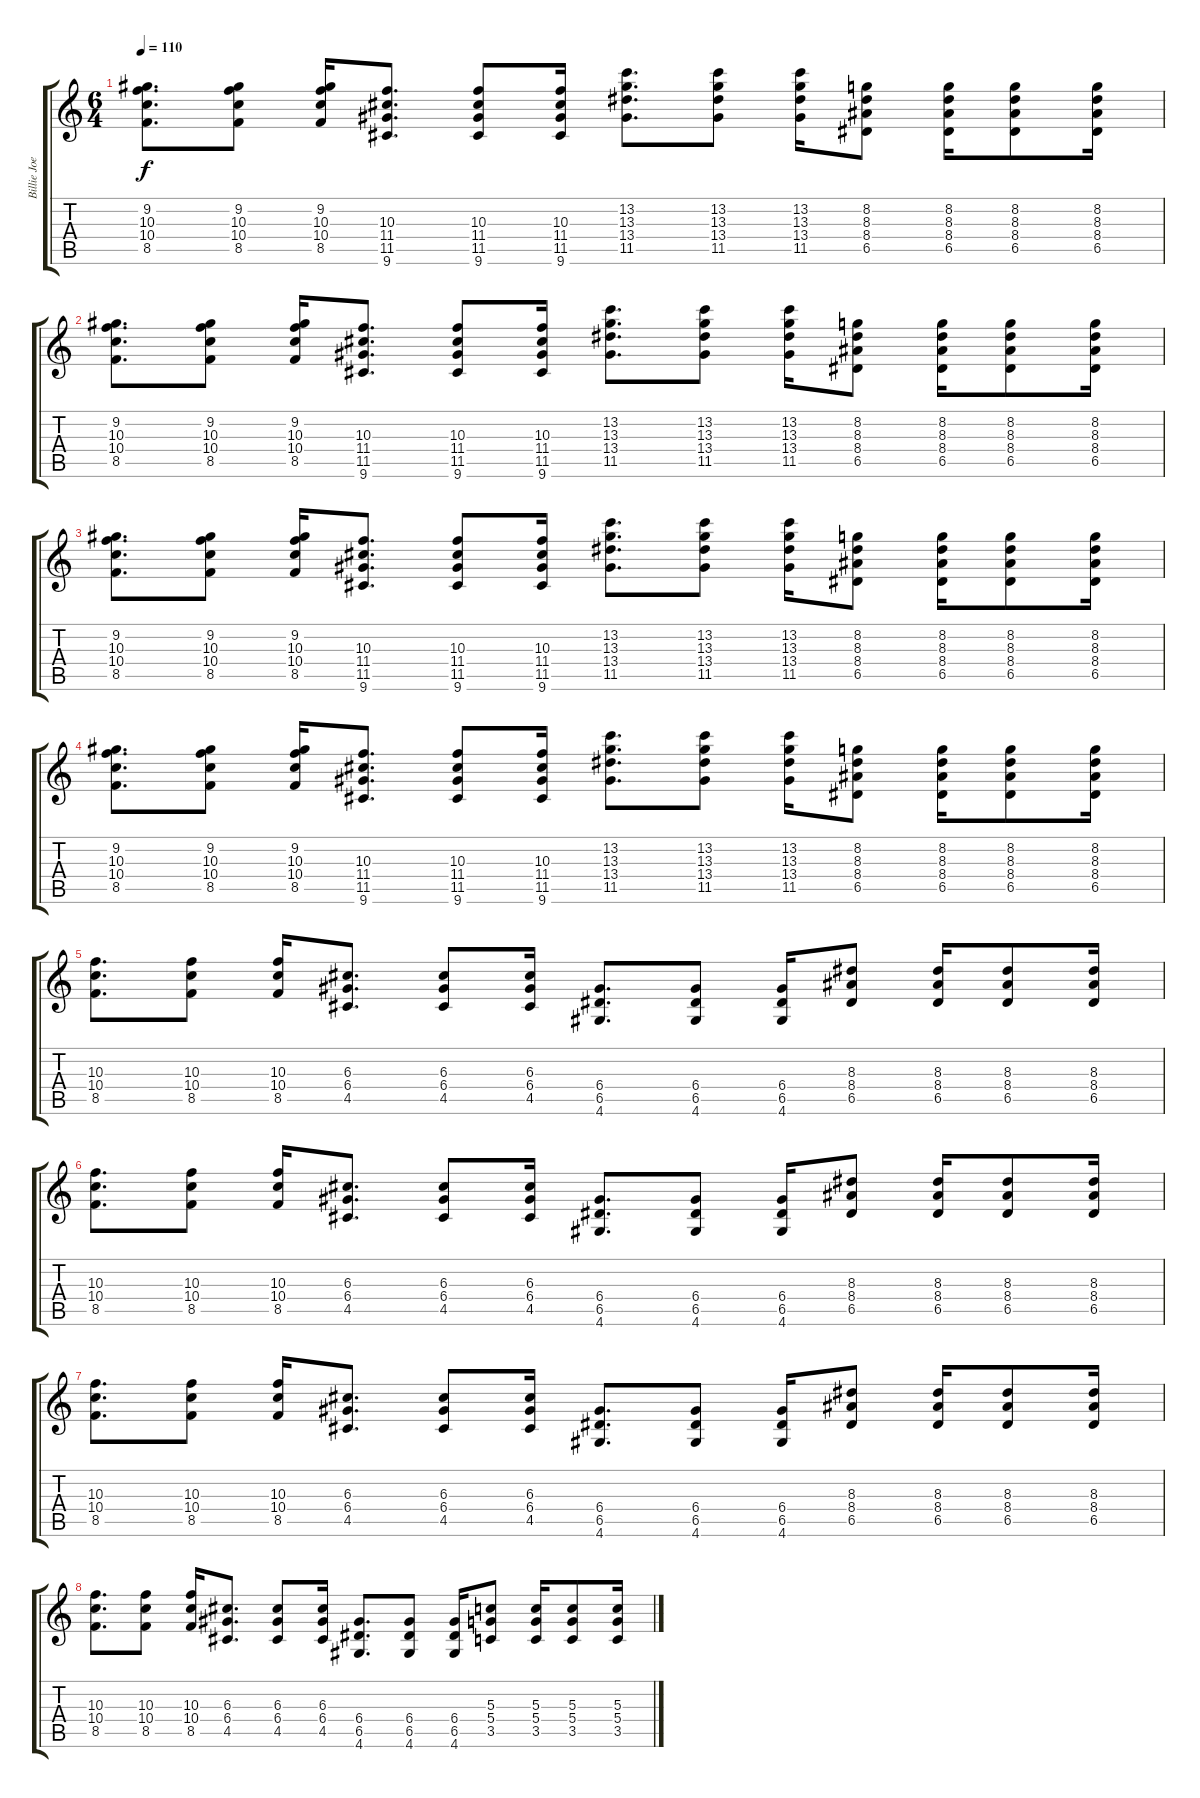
\track ("Billie Joe Armstrong" "Billie Joe") {instrument distortionguitar}
\staff {score tabs}
\tuning (E4 B3 G3 D3 A2 E2) {hide}
\ts (6 4)
\tempo 110
\clef g2
\ks c
(9.2 10.3 10.4 8.5).8{d dy f instrument distortionguitar} (9.2 10.3 10.4 8.5).8 (9.2 10.3 10.4 8.5).16 (10.3 11.4 11.5 9.6).8{d} (10.3 11.4 11.5 9.6).8 (10.3 11.4 11.5 9.6).16 (13.2 13.3 13.4 11.5).8{d} (13.2 13.3 13.4 11.5).8 (13.2 13.3 13.4 11.5).16 (8.2 8.3 8.4 6.5).8 (8.2 8.3 8.4 6.5).16 (8.2 8.3 8.4 6.5).8 (8.2 8.3 8.4 6.5).16 |
(9.2 10.3 10.4 8.5).8{d} (9.2 10.3 10.4 8.5).8 (9.2 10.3 10.4 8.5).16 (10.3 11.4 11.5 9.6).8{d} (10.3 11.4 11.5 9.6).8 (10.3 11.4 11.5 9.6).16 (13.2 13.3 13.4 11.5).8{d} (13.2 13.3 13.4 11.5).8 (13.2 13.3 13.4 11.5).16 (8.2 8.3 8.4 6.5).8 (8.2 8.3 8.4 6.5).16 (8.2 8.3 8.4 6.5).8 (8.2 8.3 8.4 6.5).16 |
(9.2 10.3 10.4 8.5).8{d} (9.2 10.3 10.4 8.5).8 (9.2 10.3 10.4 8.5).16 (10.3 11.4 11.5 9.6).8{d} (10.3 11.4 11.5 9.6).8 (10.3 11.4 11.5 9.6).16 (13.2 13.3 13.4 11.5).8{d} (13.2 13.3 13.4 11.5).8 (13.2 13.3 13.4 11.5).16 (8.2 8.3 8.4 6.5).8 (8.2 8.3 8.4 6.5).16 (8.2 8.3 8.4 6.5).8 (8.2 8.3 8.4 6.5).16 |
(9.2 10.3 10.4 8.5).8{d} (9.2 10.3 10.4 8.5).8 (9.2 10.3 10.4 8.5).16 (10.3 11.4 11.5 9.6).8{d} (10.3 11.4 11.5 9.6).8 (10.3 11.4 11.5 9.6).16 (13.2 13.3 13.4 11.5).8{d} (13.2 13.3 13.4 11.5).8 (13.2 13.3 13.4 11.5).16 (8.2 8.3 8.4 6.5).8 (8.2 8.3 8.4 6.5).16 (8.2 8.3 8.4 6.5).8 (8.2 8.3 8.4 6.5).16 |
(10.3 10.4 8.5).8{d} (10.3 10.4 8.5).8 (10.3 10.4 8.5).16 (6.3 6.4 4.5).8{d} (6.3 6.4 4.5).8 (6.3 6.4 4.5).16 (6.4 6.5 4.6).8{d} (6.4 6.5 4.6).8 (6.4 6.5 4.6).16 (8.3 8.4 6.5).8 (8.3 8.4 6.5).16 (8.3 8.4 6.5).8 (8.3 8.4 6.5).16 |
(10.3 10.4 8.5).8{d} (10.3 10.4 8.5).8 (10.3 10.4 8.5).16 (6.3 6.4 4.5).8{d} (6.3 6.4 4.5).8 (6.3 6.4 4.5).16 (6.4 6.5 4.6).8{d} (6.4 6.5 4.6).8 (6.4 6.5 4.6).16 (8.3 8.4 6.5).8 (8.3 8.4 6.5).16 (8.3 8.4 6.5).8 (8.3 8.4 6.5).16 |
(10.3 10.4 8.5).8{d} (10.3 10.4 8.5).8 (10.3 10.4 8.5).16 (6.3 6.4 4.5).8{d} (6.3 6.4 4.5).8 (6.3 6.4 4.5).16 (6.4 6.5 4.6).8{d} (6.4 6.5 4.6).8 (6.4 6.5 4.6).16 (8.3 8.4 6.5).8 (8.3 8.4 6.5).16 (8.3 8.4 6.5).8 (8.3 8.4 6.5).16 |
(10.3 10.4 8.5).8{d} (10.3 10.4 8.5).8 (10.3 10.4 8.5).16 (6.3 6.4 4.5).8{d} (6.3 6.4 4.5).8 (6.3 6.4 4.5).16 (6.4 6.5 4.6).8{d} (6.4 6.5 4.6).8 (6.4 6.5 4.6).16 (5.3 5.4 3.5).8 (5.3 5.4 3.5).16 (5.3 5.4 3.5).8 (5.3 5.4 3.5).16
